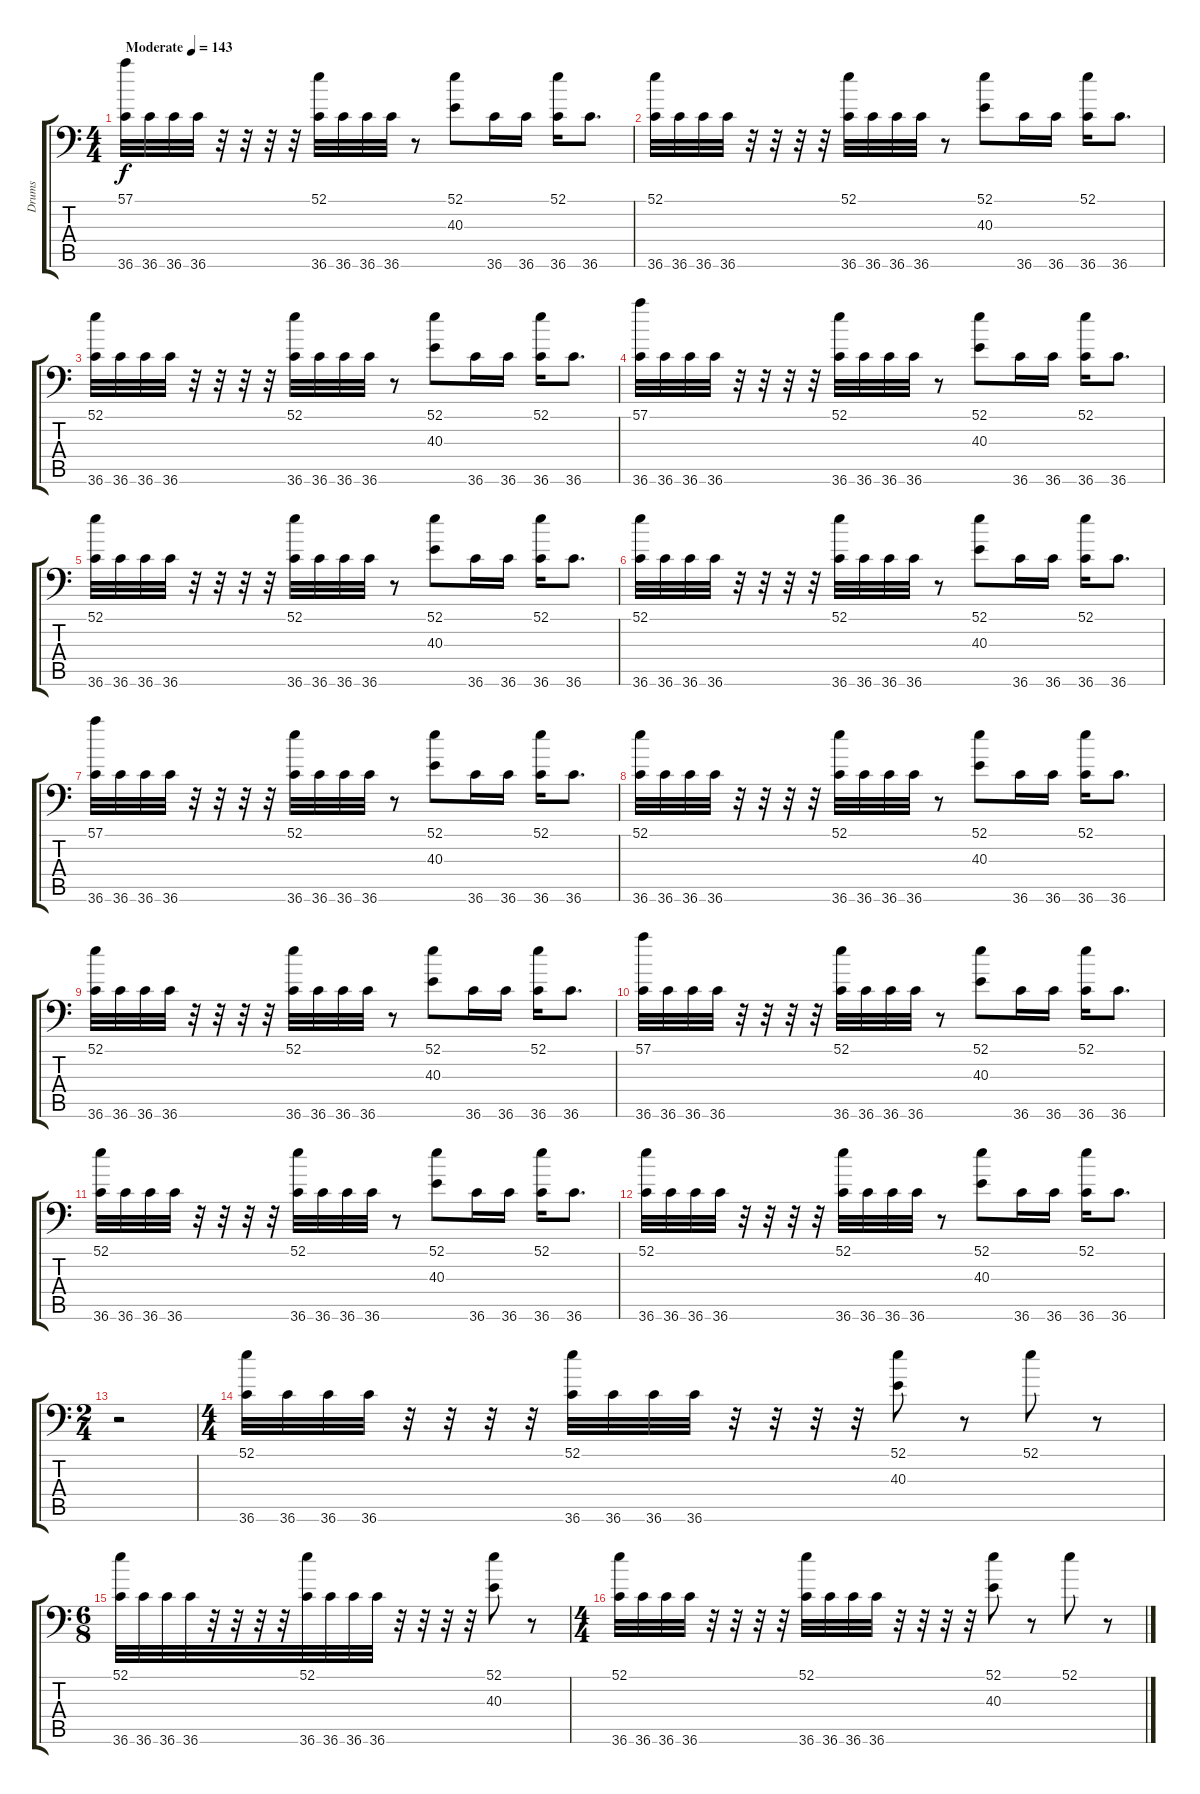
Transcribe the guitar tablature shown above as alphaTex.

\track ("Drums" "Drums") {instrument acousticgrandpiano}
\staff {score tabs}
\tuning (C-1 C-1 C-1 C-1 C-1 C-1) {hide}
\ts (4 4)
\tempo (143 "Moderate")
\clef f4
\ks c
(57.1 36.6).32{dy f instrument acousticgrandpiano} 36.6.32 36.6.32 36.6.32 r.32 r.32 r.32 r.32 (52.1 36.6).32 36.6.32 36.6.32 36.6.32 r.8 (52.1 40.3).8 36.6.16 36.6.16 (52.1 36.6).16 36.6.8{d} |
(52.1 36.6).32 36.6.32 36.6.32 36.6.32 r.32 r.32 r.32 r.32 (52.1 36.6).32 36.6.32 36.6.32 36.6.32 r.8 (52.1 40.3).8 36.6.16 36.6.16 (52.1 36.6).16 36.6.8{d} |
(52.1 36.6).32 36.6.32 36.6.32 36.6.32 r.32 r.32 r.32 r.32 (52.1 36.6).32 36.6.32 36.6.32 36.6.32 r.8 (52.1 40.3).8 36.6.16 36.6.16 (52.1 36.6).16 36.6.8{d} |
(57.1 36.6).32 36.6.32 36.6.32 36.6.32 r.32 r.32 r.32 r.32 (52.1 36.6).32 36.6.32 36.6.32 36.6.32 r.8 (52.1 40.3).8 36.6.16 36.6.16 (52.1 36.6).16 36.6.8{d} |
(52.1 36.6).32 36.6.32 36.6.32 36.6.32 r.32 r.32 r.32 r.32 (52.1 36.6).32 36.6.32 36.6.32 36.6.32 r.8 (52.1 40.3).8 36.6.16 36.6.16 (52.1 36.6).16 36.6.8{d} |
(52.1 36.6).32 36.6.32 36.6.32 36.6.32 r.32 r.32 r.32 r.32 (52.1 36.6).32 36.6.32 36.6.32 36.6.32 r.8 (52.1 40.3).8 36.6.16 36.6.16 (52.1 36.6).16 36.6.8{d} |
(57.1 36.6).32 36.6.32 36.6.32 36.6.32 r.32 r.32 r.32 r.32 (52.1 36.6).32 36.6.32 36.6.32 36.6.32 r.8 (52.1 40.3).8 36.6.16 36.6.16 (52.1 36.6).16 36.6.8{d} |
(52.1 36.6).32 36.6.32 36.6.32 36.6.32 r.32 r.32 r.32 r.32 (52.1 36.6).32 36.6.32 36.6.32 36.6.32 r.8 (52.1 40.3).8 36.6.16 36.6.16 (52.1 36.6).16 36.6.8{d} |
(52.1 36.6).32 36.6.32 36.6.32 36.6.32 r.32 r.32 r.32 r.32 (52.1 36.6).32 36.6.32 36.6.32 36.6.32 r.8 (52.1 40.3).8 36.6.16 36.6.16 (52.1 36.6).16 36.6.8{d} |
(57.1 36.6).32 36.6.32 36.6.32 36.6.32 r.32 r.32 r.32 r.32 (52.1 36.6).32 36.6.32 36.6.32 36.6.32 r.8 (52.1 40.3).8 36.6.16 36.6.16 (52.1 36.6).16 36.6.8{d} |
(52.1 36.6).32 36.6.32 36.6.32 36.6.32 r.32 r.32 r.32 r.32 (52.1 36.6).32 36.6.32 36.6.32 36.6.32 r.8 (52.1 40.3).8 36.6.16 36.6.16 (52.1 36.6).16 36.6.8{d} |
(52.1 36.6).32 36.6.32 36.6.32 36.6.32 r.32 r.32 r.32 r.32 (52.1 36.6).32 36.6.32 36.6.32 36.6.32 r.8 (52.1 40.3).8 36.6.16 36.6.16 (52.1 36.6).16 36.6.8{d} |
\ts (2 4)
r.2 |
\ts (4 4)
(52.1 36.6).32 36.6.32 36.6.32 36.6.32 r.32 r.32 r.32 r.32 (52.1 36.6).32 36.6.32 36.6.32 36.6.32 r.32 r.32 r.32 r.32 (52.1 40.3).8 r.8 52.1.8 r.8 |
\ts (6 8)
(52.1 36.6).32 36.6.32 36.6.32 36.6.32 r.32 r.32 r.32 r.32 (52.1 36.6).32 36.6.32 36.6.32 36.6.32 r.32 r.32 r.32 r.32 (52.1 40.3).8 r.8 |
\ts (4 4)
(52.1 36.6).32 36.6.32 36.6.32 36.6.32 r.32 r.32 r.32 r.32 (52.1 36.6).32 36.6.32 36.6.32 36.6.32 r.32 r.32 r.32 r.32 (52.1 40.3).8 r.8 52.1.8 r.8
